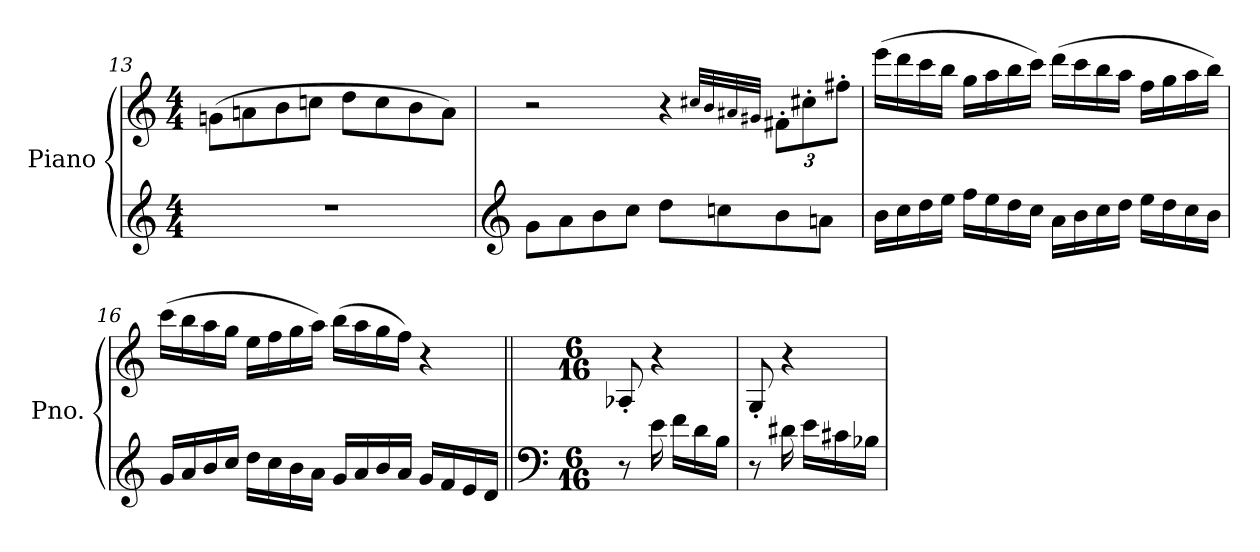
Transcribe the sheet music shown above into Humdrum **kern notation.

**kern	**kern
*part1	*part1
*staff2	*staff1
*I"Piano	*
*I'Pno.	*
*clefG2	*clefG2
*k[]	*k[]
*M4/4	*M4/4
=13	=13
1r	(>8gn\L
.	8an\
.	8b\
.	8ccn\J
.	8dd\L
.	8cc\
.	8b\
.	8a\J)
!!LO:LB:g=z
=14	=14
*clefG2	*
8g\L	2r
8a\	.
8b\	.
8cc\J	.
8dd\L	4r
8ccn\	.
.	32qcc#X/LLL
.	32qb/
.	32qa#X/
.	32qg#X/JJJ
*	*Xbrackettup
8b\	12f#X'\L
.	12cc#'\
8an\J	.
.	12ff#X'\J
!!LO:LB:g=z
=15	=15
16b\LL	(>16eee\LL
16cc\	16ddd\
16dd\	16ccc\
16ee\JJ	16bb\JJ
16ff\LL	16gg\LL
16ee\	16aa\
16dd\	16bb\
16cc\JJ	16ccc\JJ)
16a\LL	(>16ddd\LL
16b\	16ccc\
16cc\	16bb\
16dd\JJ	16aa\JJ
16ee\LL	16ff\LL
16dd\	16gg\
16cc\	16aa\
16b\JJ	16bb\JJ)
=16	=16
16g/LL	(>16ccc\LL
16a/	16bb\
16b/	16aa\
16cc/JJ	16gg\JJ
16dd\LL	16ee\LL
16cc\	16ff\
16b\	16gg\
16a\JJ	16aa\JJ)
16g/LL	(>16bb\LL
16a/	16aa\
16b/	16gg\
16a/JJ	16ff\JJ)
16g/LL	4r
16f/	.
16e/	.
16d/JJ	.
=17||	=17||
*clefF4	*
*M6/16	*M6/16
8r	(<8A-X'/
16e\	4r
16f\LL	.
16d\	.
16B\JJ)	.
!!LO:LB:g=z
=18	=18
8r	(<8G'/
16d#X\	4r
16e\LL	.
16c#X\	.
16B-X\JJ)	.
=	=
*-	*-
